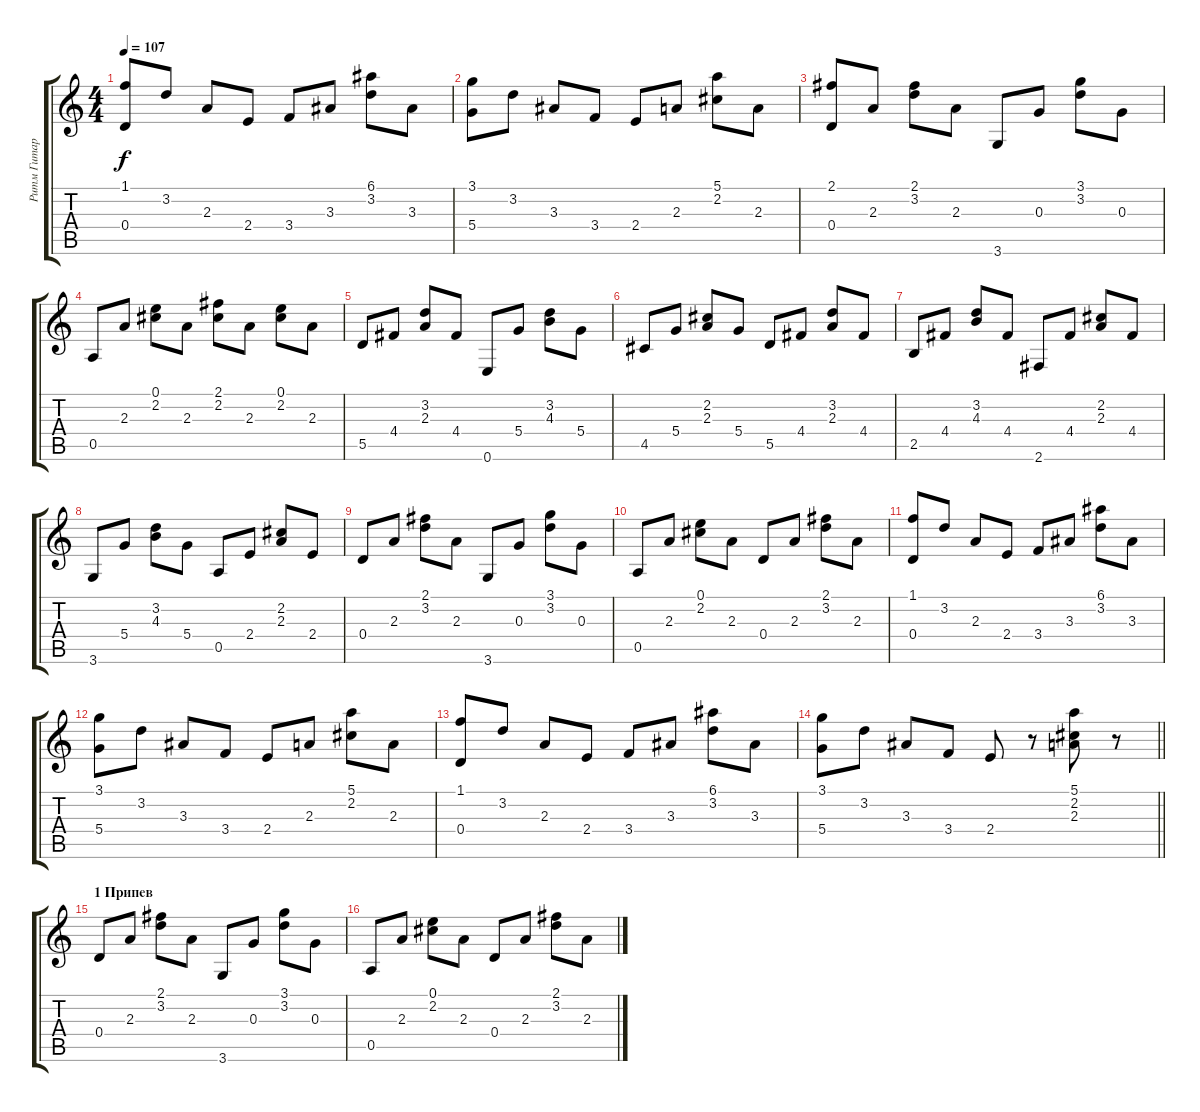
\track ("Ритм Гитара" "Ритм Гитар") {instrument acousticguitarnylon}
\staff {score tabs}
\tuning (E4 B3 G3 D3 A2 E2) {hide}
\ts (4 4)
\tempo 107
\clef g2
\ks c
(1.1 0.4).8{dy f} 3.2.8 2.3.8 2.4.8 3.4.8 3.3.8 (6.1 3.2).8 3.3.8 |
(3.1 5.4).8 3.2.8 3.3.8 3.4.8 2.4.8 2.3.8 (5.1 2.2).8 2.3.8 |
(2.1 0.4).8 2.3.8 (2.1 3.2).8 2.3.8 3.6.8 0.3.8 (3.1 3.2).8 0.3.8 |
0.5.8 2.3.8 (0.1 2.2).8 2.3.8 (2.1 2.2).8 2.3.8 (0.1 2.2).8 2.3.8 |
5.5.8 4.4.8 (3.2 2.3).8 4.4.8 0.6.8 5.4.8 (3.2 4.3).8 5.4.8 |
4.5.8 5.4.8 (2.2 2.3).8 5.4.8 5.5.8 4.4.8 (3.2 2.3).8 4.4.8 |
2.5.8 4.4.8 (3.2 4.3).8 4.4.8 2.6.8 4.4.8 (2.2 2.3).8 4.4.8 |
3.6.8 5.4.8 (3.2 4.3).8 5.4.8 0.5.8 2.4.8 (2.2 2.3).8 2.4.8 |
0.4.8 2.3.8 (2.1 3.2).8 2.3.8 3.6.8 0.3.8 (3.1 3.2).8 0.3.8 |
0.5.8 2.3.8 (0.1 2.2).8 2.3.8 0.4.8 2.3.8 (2.1 3.2).8 2.3.8 |
(1.1 0.4).8 3.2.8 2.3.8 2.4.8 3.4.8 3.3.8 (6.1 3.2).8 3.3.8 |
(3.1 5.4).8 3.2.8 3.3.8 3.4.8 2.4.8 2.3.8 (5.1 2.2).8 2.3.8 |
(1.1 0.4).8 3.2.8 2.3.8 2.4.8 3.4.8 3.3.8 (6.1 3.2).8 3.3.8 |
\barLineRight lightlight
(3.1 5.4).8 3.2.8 3.3.8 3.4.8 2.4.8 r.8 (5.1 2.2 2.3).8 r.8 |
\section ("" "1 Припев")
0.4.8 2.3.8 (2.1 3.2).8 2.3.8 3.6.8 0.3.8 (3.1 3.2).8 0.3.8 |
0.5.8 2.3.8 (0.1 2.2).8 2.3.8 0.4.8 2.3.8 (2.1 3.2).8 2.3.8
